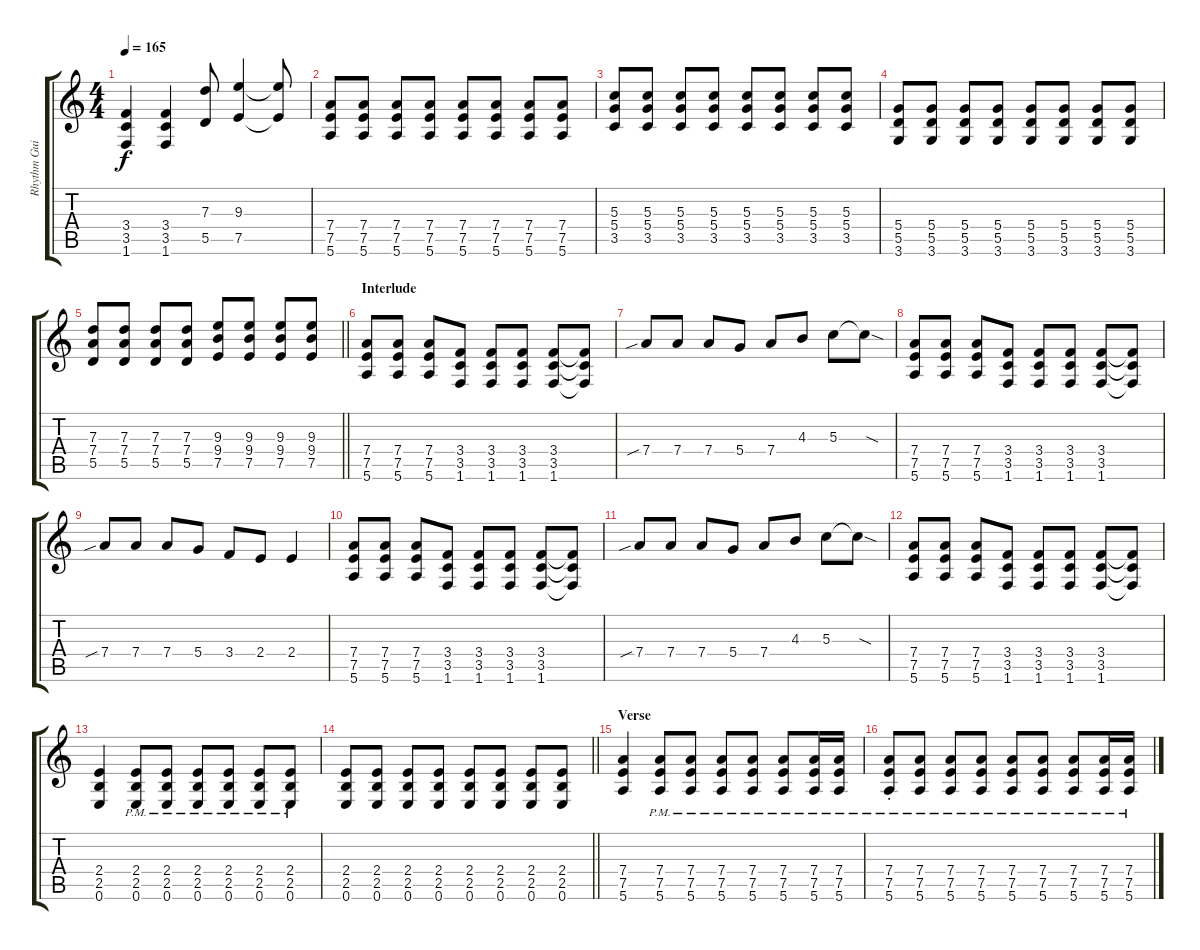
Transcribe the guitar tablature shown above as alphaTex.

\track ("Rhythm Guitar" "Rhythm Gui") {instrument distortionguitar}
\staff {score tabs}
\tuning (E4 B3 G3 D3 A2 E2) {hide}
\ts (4 4)
\tempo 165
\clef g2
\ks c
(3.4 3.5 1.6).4{dy f} (3.4 3.5 1.6).4 (7.3 5.5).8 (9.3 7.5).4 (9.3{t} 7.5{t}).8 |
(7.4 7.5 5.6).8 (7.4 7.5 5.6).8 (7.4 7.5 5.6).8 (7.4 7.5 5.6).8 (7.4 7.5 5.6).8 (7.4 7.5 5.6).8 (7.4 7.5 5.6).8 (7.4 7.5 5.6).8 |
(5.3 5.4 3.5).8 (5.3 5.4 3.5).8 (5.3 5.4 3.5).8 (5.3 5.4 3.5).8 (5.3 5.4 3.5).8 (5.3 5.4 3.5).8 (5.3 5.4 3.5).8 (5.3 5.4 3.5).8 |
(5.4 5.5 3.6).8 (5.4 5.5 3.6).8 (5.4 5.5 3.6).8 (5.4 5.5 3.6).8 (5.4 5.5 3.6).8 (5.4 5.5 3.6).8 (5.4 5.5 3.6).8 (5.4 5.5 3.6).8 |
\barLineRight lightlight
(7.3 7.4 5.5).8 (7.3 7.4 5.5).8 (7.3 7.4 5.5).8 (7.3 7.4 5.5).8 (9.3 9.4 7.5).8 (9.3 9.4 7.5).8 (9.3 9.4 7.5).8 (9.3 9.4 7.5).8 |
\section ("" "Interlude")
(7.4 7.5 5.6).8 (7.4 7.5 5.6).8 (7.4 7.5 5.6).8 (3.4 3.5 1.6).8 (3.4 3.5 1.6).8 (3.4 3.5 1.6).8 (3.4 3.5 1.6).8 (3.4{t} 3.5{t} 1.6{t}).8 |
7.4{sib}.8 7.4.8 7.4.8 5.4.8 7.4.8 4.3.8 5.3.8 5.3{sod t}.8 |
(7.4 7.5 5.6).8 (7.4 7.5 5.6).8 (7.4 7.5 5.6).8 (3.4 3.5 1.6).8 (3.4 3.5 1.6).8 (3.4 3.5 1.6).8 (3.4 3.5 1.6).8 (3.4{t} 3.5{t} 1.6{t}).8 |
7.4{sib}.8 7.4.8 7.4.8 5.4.8 3.4.8 2.4.8 2.4.4 |
(7.4 7.5 5.6).8 (7.4 7.5 5.6).8 (7.4 7.5 5.6).8 (3.4 3.5 1.6).8 (3.4 3.5 1.6).8 (3.4 3.5 1.6).8 (3.4 3.5 1.6).8 (3.4{t} 3.5{t} 1.6{t}).8 |
7.4{sib}.8 7.4.8 7.4.8 5.4.8 7.4.8 4.3.8 5.3.8 5.3{sod t}.8 |
(7.4 7.5 5.6).8 (7.4 7.5 5.6).8 (7.4 7.5 5.6).8 (3.4 3.5 1.6).8 (3.4 3.5 1.6).8 (3.4 3.5 1.6).8 (3.4 3.5 1.6).8 (3.4{t} 3.5{t} 1.6{t}).8 |
(2.4 2.5 0.6).4 (2.4{pm} 2.5{pm} 0.6{pm}).8 (2.4{pm} 2.5{pm} 0.6{pm}).8 (2.4{pm} 2.5{pm} 0.6{pm}).8 (2.4{pm} 2.5{pm} 0.6{pm}).8 (2.4 2.5 0.6{pm}).8 (2.4 2.5 0.6{pm}).8 |
\barLineRight lightlight
(2.4 2.5 0.6).8 (2.4 2.5 0.6).8 (2.4 2.5 0.6).8 (2.4 2.5 0.6).8 (2.4 2.5 0.6).8 (2.4 2.5 0.6).8 (2.4 2.5 0.6).8 (2.4 2.5 0.6).8 |
\section ("" "Verse")
(7.4 7.5 5.6).4 (7.4{pm} 7.5{pm} 5.6{pm}).8 (7.4{pm} 7.5{pm} 5.6{pm}).8 (7.4{pm} 7.5{pm} 5.6{pm}).8 (7.4{pm} 7.5{pm} 5.6{pm}).8 (7.4{pm} 7.5{pm} 5.6{pm}).8 (7.4{pm} 7.5{pm} 5.6{pm}).16 (7.4{pm} 7.5 5.6).16 |
(7.4{pm st} 7.5{pm} 5.6{pm}).8 (7.4{pm} 7.5{pm} 5.6{pm}).8 (7.4{pm} 7.5{pm} 5.6{pm}).8 (7.4{pm} 7.5{pm} 5.6{pm}).8 (7.4{pm} 7.5{pm} 5.6{pm}).8 (7.4{pm} 7.5{pm} 5.6{pm}).8 (7.4{pm} 7.5{pm} 5.6{pm}).8 (7.4{pm} 7.5{pm} 5.6{pm}).16 (7.4 7.5 5.6{pm}).16
